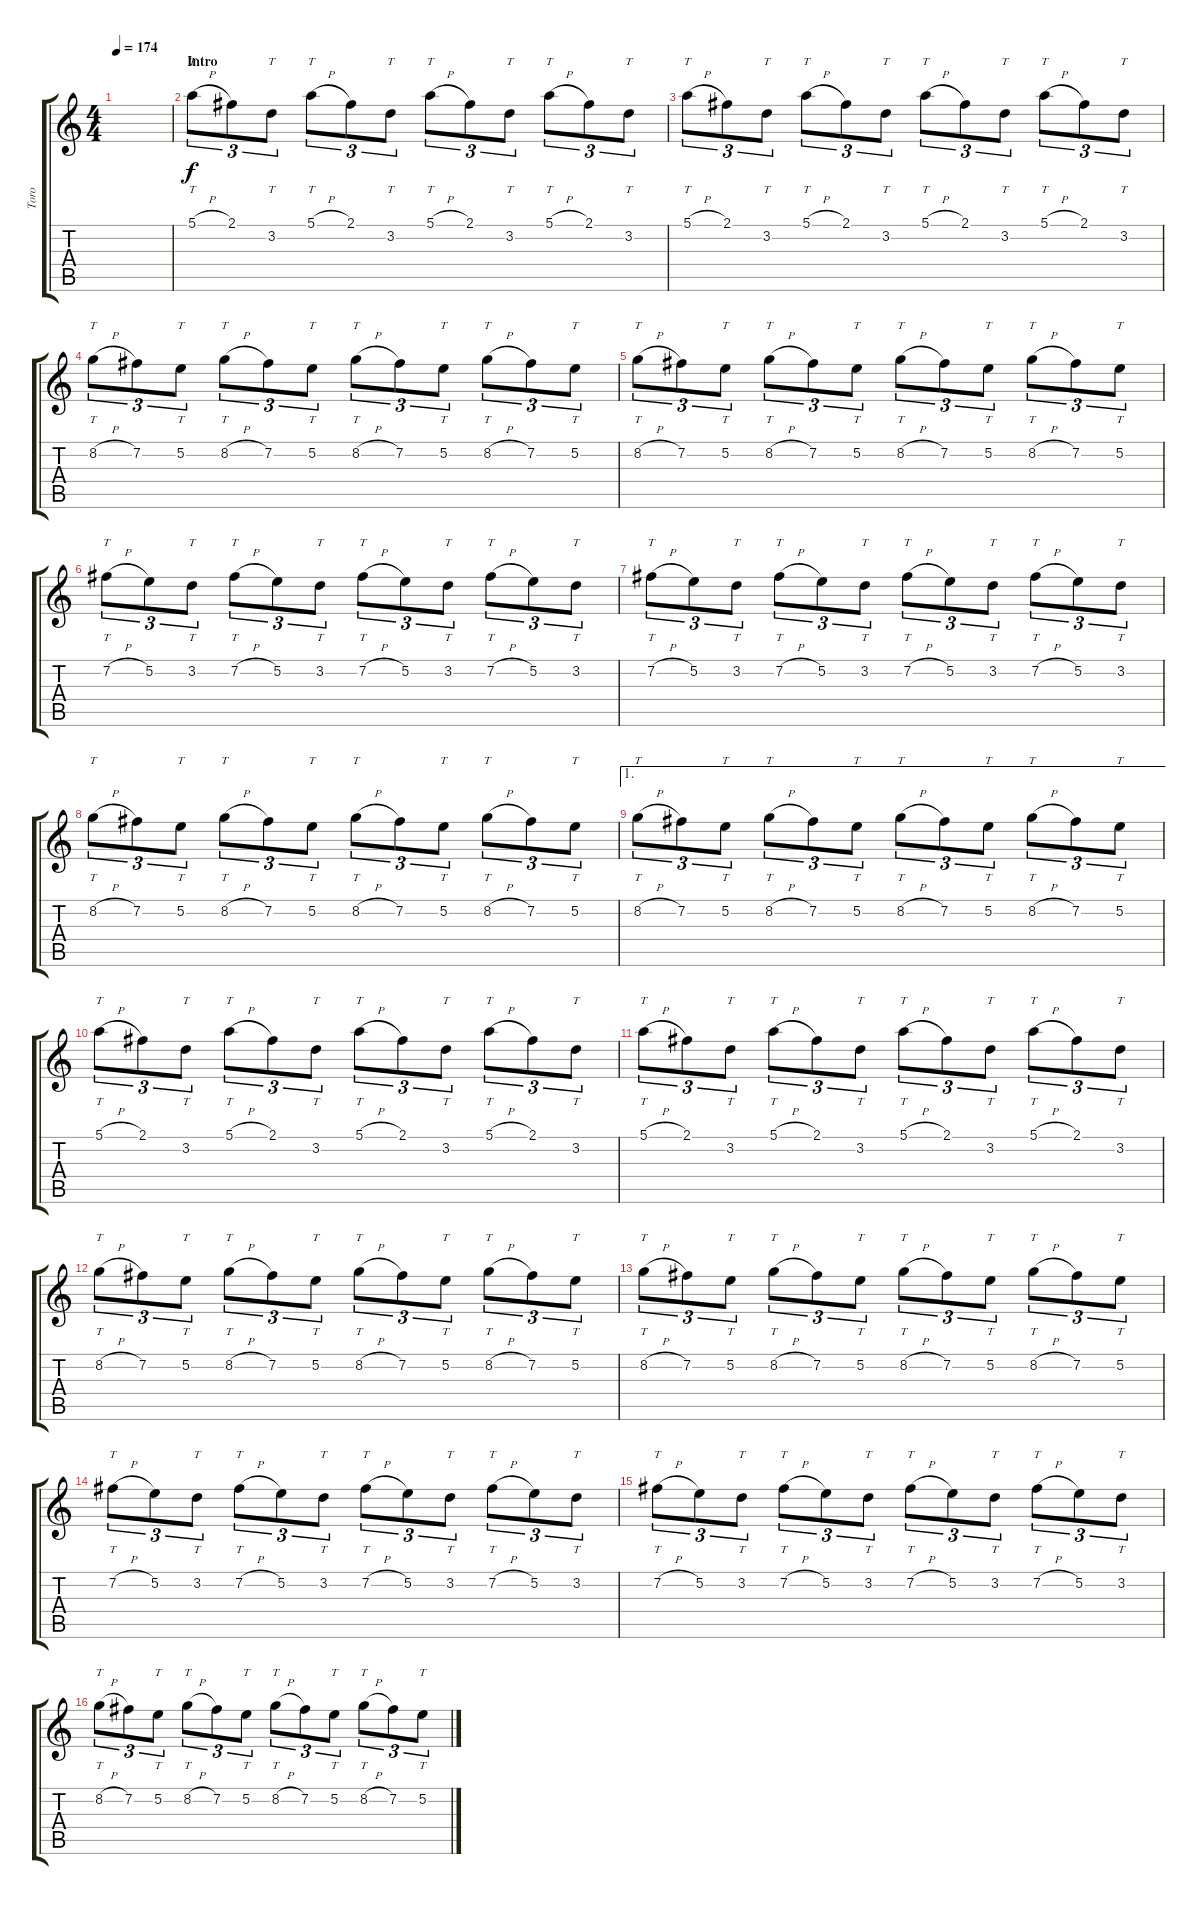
\track ("Toro" "Toro") {instrument distortionguitar}
\staff {score tabs}
\tuning (E4 B3 G3 D3 A2 E2) {hide}
\ts (4 4)
\tempo 174
\clef g2
\ks c
|
\section ("" "Intro")
5.1{h}.8{tt tu (3 2)} 2.1.8{tu (3 2)} 3.2.8{tt tu (3 2)} 5.1{h}.8{tt tu (3 2)} 2.1.8{tu (3 2)} 3.2.8{tt tu (3 2)} 5.1{h}.8{tt tu (3 2)} 2.1.8{tu (3 2)} 3.2.8{tt tu (3 2)} 5.1{h}.8{tt tu (3 2)} 2.1.8{tu (3 2)} 3.2.8{tt tu (3 2)} |
5.1{h}.8{tt tu (3 2)} 2.1.8{tu (3 2)} 3.2.8{tt tu (3 2)} 5.1{h}.8{tt tu (3 2)} 2.1.8{tu (3 2)} 3.2.8{tt tu (3 2)} 5.1{h}.8{tt tu (3 2)} 2.1.8{tu (3 2)} 3.2.8{tt tu (3 2)} 5.1{h}.8{tt tu (3 2)} 2.1.8{tu (3 2)} 3.2.8{tt tu (3 2)} |
8.2{h}.8{tt tu (3 2)} 7.2.8{tu (3 2)} 5.2.8{tt tu (3 2)} 8.2{h}.8{tt tu (3 2)} 7.2.8{tu (3 2)} 5.2.8{tt tu (3 2)} 8.2{h}.8{tt tu (3 2)} 7.2.8{tu (3 2)} 5.2.8{tt tu (3 2)} 8.2{h}.8{tt tu (3 2)} 7.2.8{tu (3 2)} 5.2.8{tt tu (3 2)} |
8.2{h}.8{tt tu (3 2)} 7.2.8{tu (3 2)} 5.2.8{tt tu (3 2)} 8.2{h}.8{tt tu (3 2)} 7.2.8{tu (3 2)} 5.2.8{tt tu (3 2)} 8.2{h}.8{tt tu (3 2)} 7.2.8{tu (3 2)} 5.2.8{tt tu (3 2)} 8.2{h}.8{tt tu (3 2)} 7.2.8{tu (3 2)} 5.2.8{tt tu (3 2)} |
7.2{h}.8{tt tu (3 2)} 5.2.8{tu (3 2)} 3.2.8{tt tu (3 2)} 7.2{h}.8{tt tu (3 2)} 5.2.8{tu (3 2)} 3.2.8{tt tu (3 2)} 7.2{h}.8{tt tu (3 2)} 5.2.8{tu (3 2)} 3.2.8{tt tu (3 2)} 7.2{h}.8{tt tu (3 2)} 5.2.8{tu (3 2)} 3.2.8{tt tu (3 2)} |
7.2{h}.8{tt tu (3 2)} 5.2.8{tu (3 2)} 3.2.8{tt tu (3 2)} 7.2{h}.8{tt tu (3 2)} 5.2.8{tu (3 2)} 3.2.8{tt tu (3 2)} 7.2{h}.8{tt tu (3 2)} 5.2.8{tu (3 2)} 3.2.8{tt tu (3 2)} 7.2{h}.8{tt tu (3 2)} 5.2.8{tu (3 2)} 3.2.8{tt tu (3 2)} |
8.2{h}.8{tt tu (3 2)} 7.2.8{tu (3 2)} 5.2.8{tt tu (3 2)} 8.2{h}.8{tt tu (3 2)} 7.2.8{tu (3 2)} 5.2.8{tt tu (3 2)} 8.2{h}.8{tt tu (3 2)} 7.2.8{tu (3 2)} 5.2.8{tt tu (3 2)} 8.2{h}.8{tt tu (3 2)} 7.2.8{tu (3 2)} 5.2.8{tt tu (3 2)} |
\ae 1
8.2{h}.8{tt tu (3 2)} 7.2.8{tu (3 2)} 5.2.8{tt tu (3 2)} 8.2{h}.8{tt tu (3 2)} 7.2.8{tu (3 2)} 5.2.8{tt tu (3 2)} 8.2{h}.8{tt tu (3 2)} 7.2.8{tu (3 2)} 5.2.8{tt tu (3 2)} 8.2{h}.8{tt tu (3 2)} 7.2.8{tu (3 2)} 5.2.8{tt tu (3 2)} |
5.1{h}.8{tt tu (3 2)} 2.1.8{tu (3 2)} 3.2.8{tt tu (3 2)} 5.1{h}.8{tt tu (3 2)} 2.1.8{tu (3 2)} 3.2.8{tt tu (3 2)} 5.1{h}.8{tt tu (3 2)} 2.1.8{tu (3 2)} 3.2.8{tt tu (3 2)} 5.1{h}.8{tt tu (3 2)} 2.1.8{tu (3 2)} 3.2.8{tt tu (3 2)} |
5.1{h}.8{tt tu (3 2)} 2.1.8{tu (3 2)} 3.2.8{tt tu (3 2)} 5.1{h}.8{tt tu (3 2)} 2.1.8{tu (3 2)} 3.2.8{tt tu (3 2)} 5.1{h}.8{tt tu (3 2)} 2.1.8{tu (3 2)} 3.2.8{tt tu (3 2)} 5.1{h}.8{tt tu (3 2)} 2.1.8{tu (3 2)} 3.2.8{tt tu (3 2)} |
8.2{h}.8{tt tu (3 2)} 7.2.8{tu (3 2)} 5.2.8{tt tu (3 2)} 8.2{h}.8{tt tu (3 2)} 7.2.8{tu (3 2)} 5.2.8{tt tu (3 2)} 8.2{h}.8{tt tu (3 2)} 7.2.8{tu (3 2)} 5.2.8{tt tu (3 2)} 8.2{h}.8{tt tu (3 2)} 7.2.8{tu (3 2)} 5.2.8{tt tu (3 2)} |
8.2{h}.8{tt tu (3 2)} 7.2.8{tu (3 2)} 5.2.8{tt tu (3 2)} 8.2{h}.8{tt tu (3 2)} 7.2.8{tu (3 2)} 5.2.8{tt tu (3 2)} 8.2{h}.8{tt tu (3 2)} 7.2.8{tu (3 2)} 5.2.8{tt tu (3 2)} 8.2{h}.8{tt tu (3 2)} 7.2.8{tu (3 2)} 5.2.8{tt tu (3 2)} |
7.2{h}.8{tt tu (3 2)} 5.2.8{tu (3 2)} 3.2.8{tt tu (3 2)} 7.2{h}.8{tt tu (3 2)} 5.2.8{tu (3 2)} 3.2.8{tt tu (3 2)} 7.2{h}.8{tt tu (3 2)} 5.2.8{tu (3 2)} 3.2.8{tt tu (3 2)} 7.2{h}.8{tt tu (3 2)} 5.2.8{tu (3 2)} 3.2.8{tt tu (3 2)} |
7.2{h}.8{tt tu (3 2)} 5.2.8{tu (3 2)} 3.2.8{tt tu (3 2)} 7.2{h}.8{tt tu (3 2)} 5.2.8{tu (3 2)} 3.2.8{tt tu (3 2)} 7.2{h}.8{tt tu (3 2)} 5.2.8{tu (3 2)} 3.2.8{tt tu (3 2)} 7.2{h}.8{tt tu (3 2)} 5.2.8{tu (3 2)} 3.2.8{tt tu (3 2)} |
8.2{h}.8{tt tu (3 2)} 7.2.8{tu (3 2)} 5.2.8{tt tu (3 2)} 8.2{h}.8{tt tu (3 2)} 7.2.8{tu (3 2)} 5.2.8{tt tu (3 2)} 8.2{h}.8{tt tu (3 2)} 7.2.8{tu (3 2)} 5.2.8{tt tu (3 2)} 8.2{h}.8{tt tu (3 2)} 7.2.8{tu (3 2)} 5.2.8{tt tu (3 2)}
